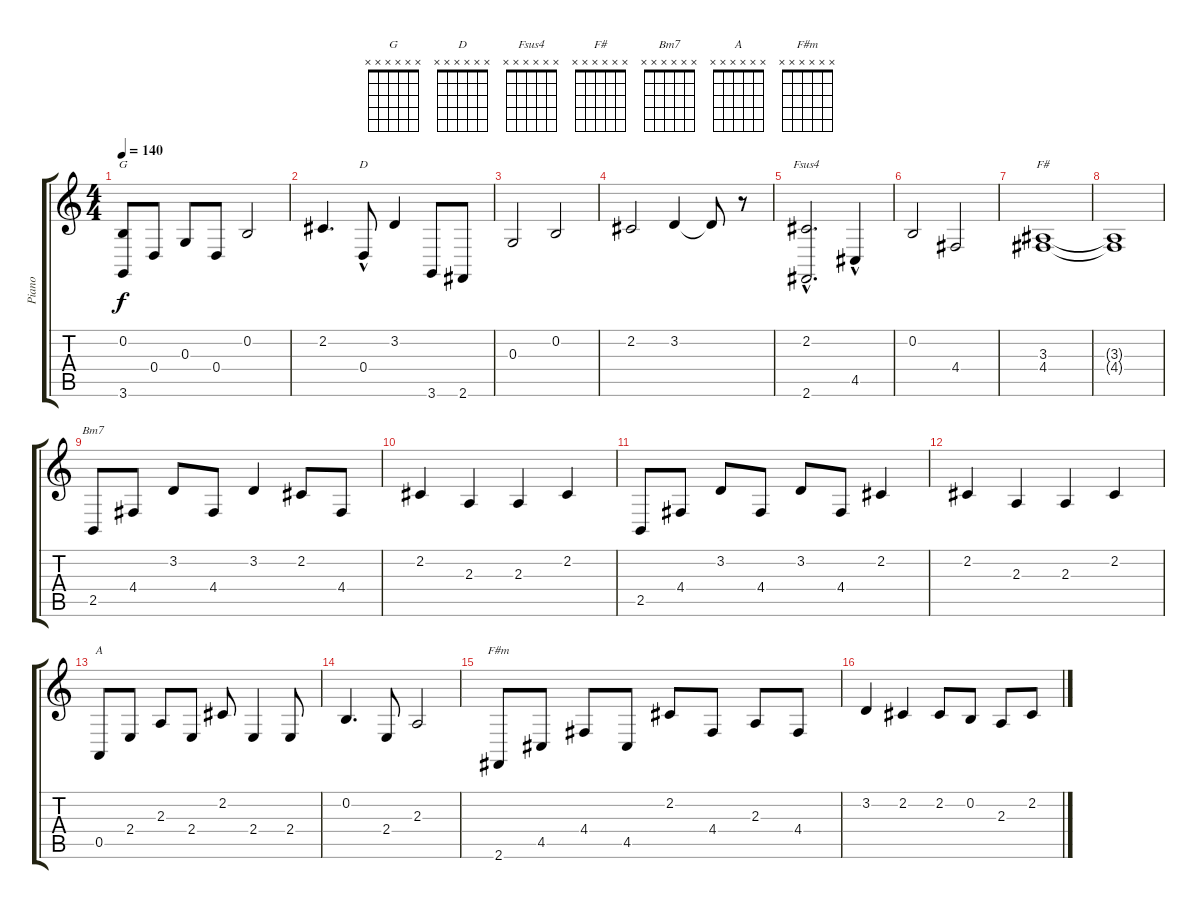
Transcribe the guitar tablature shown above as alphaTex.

\track ("Piano" "Piano") {instrument acousticgrandpiano}
\staff {score tabs}
\tuning (E4 B3 G3 D3 A2 E2) {hide}
\chord ("G" x x x x x x) {firstfret 0}
\chord ("D" x x x x x x) {firstfret 0}
\chord ("Fsus4" x x x x x x) {firstfret 0}
\chord ("F#" x x x x x x) {firstfret 0}
\chord ("Bm7" x x x x x x) {firstfret 0}
\chord ("A" x x x x x x) {firstfret 0}
\chord ("F#m" x x x x x x) {firstfret 0}
\ts (4 4)
\tempo 140
\clef g2
\ks c
(0.2 3.6).8{ch "G" dy f} 0.4.8 0.3.8 0.4.8 0.2.2 |
2.2.4{d} 0.4{hac}.8{ch "D"} 3.2.4 3.6.8 2.6.8 |
0.3.2 0.2.2 |
2.2.2 3.2.4 3.2{t}.8 r.8 |
(2.2 2.6{hac}).2{d ch "Fsus4"} 4.5{hac}.4 |
0.2.2 4.4.2 |
(3.3 4.4).1{ch "F#"} |
(3.3{t} 4.4{t}).1 |
2.5.8{ch "Bm7"} 4.4.8 3.2.8 4.4.8 3.2.4 2.2.8 4.4.8 |
2.2.4 2.3.4 2.3.4 2.2.4 |
2.5.8 4.4.8 3.2.8 4.4.8 3.2.8 4.4.8 2.2.4 |
2.2.4 2.3.4 2.3.4 2.2.4 |
0.5.8{ch "A"} 2.4.8 2.3.8 2.4.8 2.2.8 2.4.4 2.4.8 |
0.2.4{d} 2.4.8 2.3.2 |
2.6.8{ch "F#m"} 4.5.8 4.4.8 4.5.8 2.2.8 4.4.8 2.3.8 4.4.8 |
3.2.4 2.2.4 2.2.8 0.2.8 2.3.8 2.2.8
